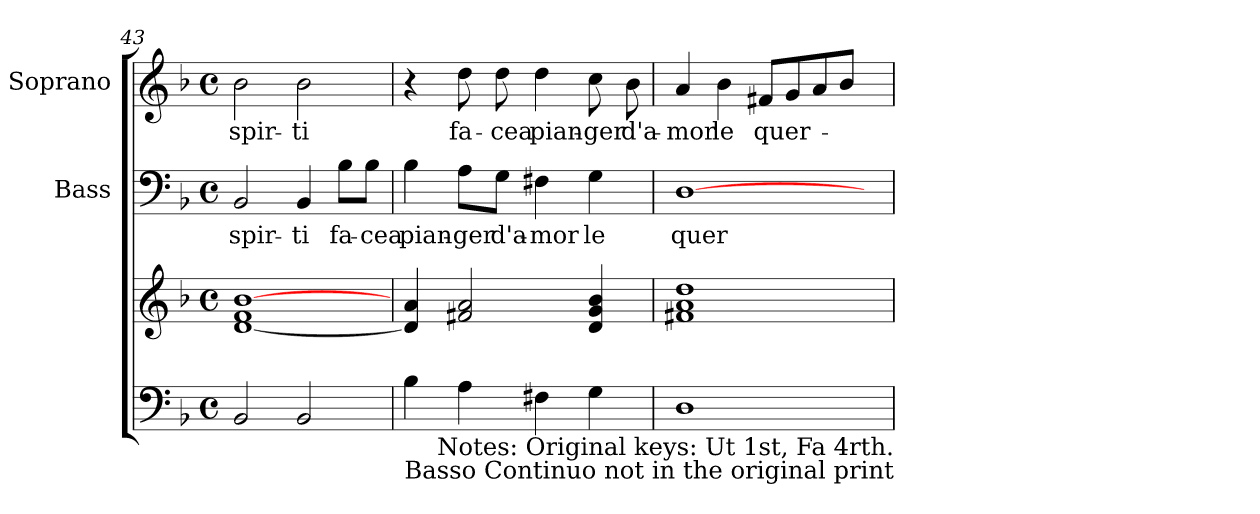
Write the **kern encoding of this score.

**kern	**kern	**kern	**text	**kern	**text
*part3	*part3	*part2	*part2	*part1	*part1
*staff4	*staff3	*staff2	*staff2	*staff1	*staff1
*	*	*I"Bass	*	*I"Soprano	*
*	*	*I'B	*	*I'S	*
*clefF4	*clefG2	*clefF4	*	*clefG2	*
*k[b-]	*k[b-]	*k[b-]	*	*k[b-]	*
*F:	*F:	*F:	*	*F:	*
*M4/4	*M4/4	*M4/4	*	*M4/4	*
*met(c)	*met(c)	*met(c)	*	*met(c)	*
=43	=43	=43	=43	=43	=43
2BB-/	[1d 1f [1b-	2BB-/	spir-	2b-\	spir-
2BB-/	.	4BB-/	-ti	2b-\	-ti
.	.	8B-\L	fa-	.	.
.	.	8B-\J	-cea	.	.
=44	=44	=44	=44	=44	=44
4B-\	4d/] 4a/	4B-\	pian-	4r	.
4A\	2f#X/ 2a/	8A\L	-ger	8dd\	fa-
.	.	8G\J	d'a-	8dd\	-cea
4F#X\	.	4F#X\	-mor	4dd\	pian-
4G\	4d/ 4g/ 4b-/	4G\	le	8cc\	-ger
.	.	.	.	8b-\	d'a-
!!LO:LB:g=z
=45	=45	=45	=45	=45	=45
1D	1f#X 1a 1dd	[1D	quer-	4a/	-mor
.	.	.	.	4b-\	le
.	.	.	.	8f#X/L	quer-
.	.	.	.	8g/	.
.	.	.	.	8a/	.
.	.	.	.	8b-/J	.
8ryy	8ryy	8ryy	.	8ryy	.
!LO:TX:b:t=Notes&colon; Original keys&colon; Ut 1st, Fa 4rth.\n           Basso Continuo not in the original print	!	!	!	!	!
=	=	=	=	=	=
*-	*-	*-	*-	*-	*-
